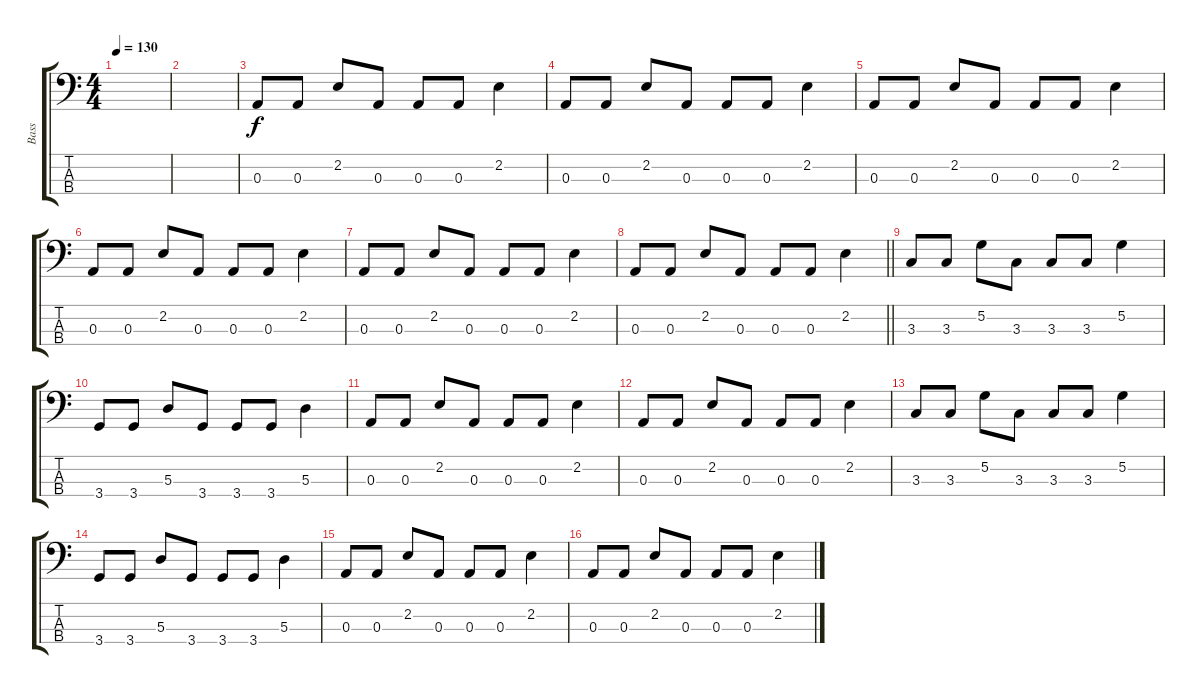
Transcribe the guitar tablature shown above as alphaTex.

\track ("Bass" "Bass") {instrument electricbassfinger}
\staff {score tabs}
\tuning (G2 D2 A1 E1) {hide}
\ts (4 4)
\tempo 130
\clef f4
\ks c
|
|
0.3.8 0.3.8 2.2.8 0.3.8 0.3.8 0.3.8 2.2.4 |
0.3.8 0.3.8 2.2.8 0.3.8 0.3.8 0.3.8 2.2.4 |
0.3.8 0.3.8 2.2.8 0.3.8 0.3.8 0.3.8 2.2.4 |
0.3.8 0.3.8 2.2.8 0.3.8 0.3.8 0.3.8 2.2.4 |
0.3.8 0.3.8 2.2.8 0.3.8 0.3.8 0.3.8 2.2.4 |
\barLineRight lightlight
0.3.8 0.3.8 2.2.8 0.3.8 0.3.8 0.3.8 2.2.4 |
3.3.8 3.3.8 5.2.8 3.3.8 3.3.8 3.3.8 5.2.4 |
3.4.8 3.4.8 5.3.8 3.4.8 3.4.8 3.4.8 5.3.4 |
0.3.8 0.3.8 2.2.8 0.3.8 0.3.8 0.3.8 2.2.4 |
0.3.8 0.3.8 2.2.8 0.3.8 0.3.8 0.3.8 2.2.4 |
3.3.8 3.3.8 5.2.8 3.3.8 3.3.8 3.3.8 5.2.4 |
3.4.8 3.4.8 5.3.8 3.4.8 3.4.8 3.4.8 5.3.4 |
0.3.8 0.3.8 2.2.8 0.3.8 0.3.8 0.3.8 2.2.4 |
0.3.8 0.3.8 2.2.8 0.3.8 0.3.8 0.3.8 2.2.4
